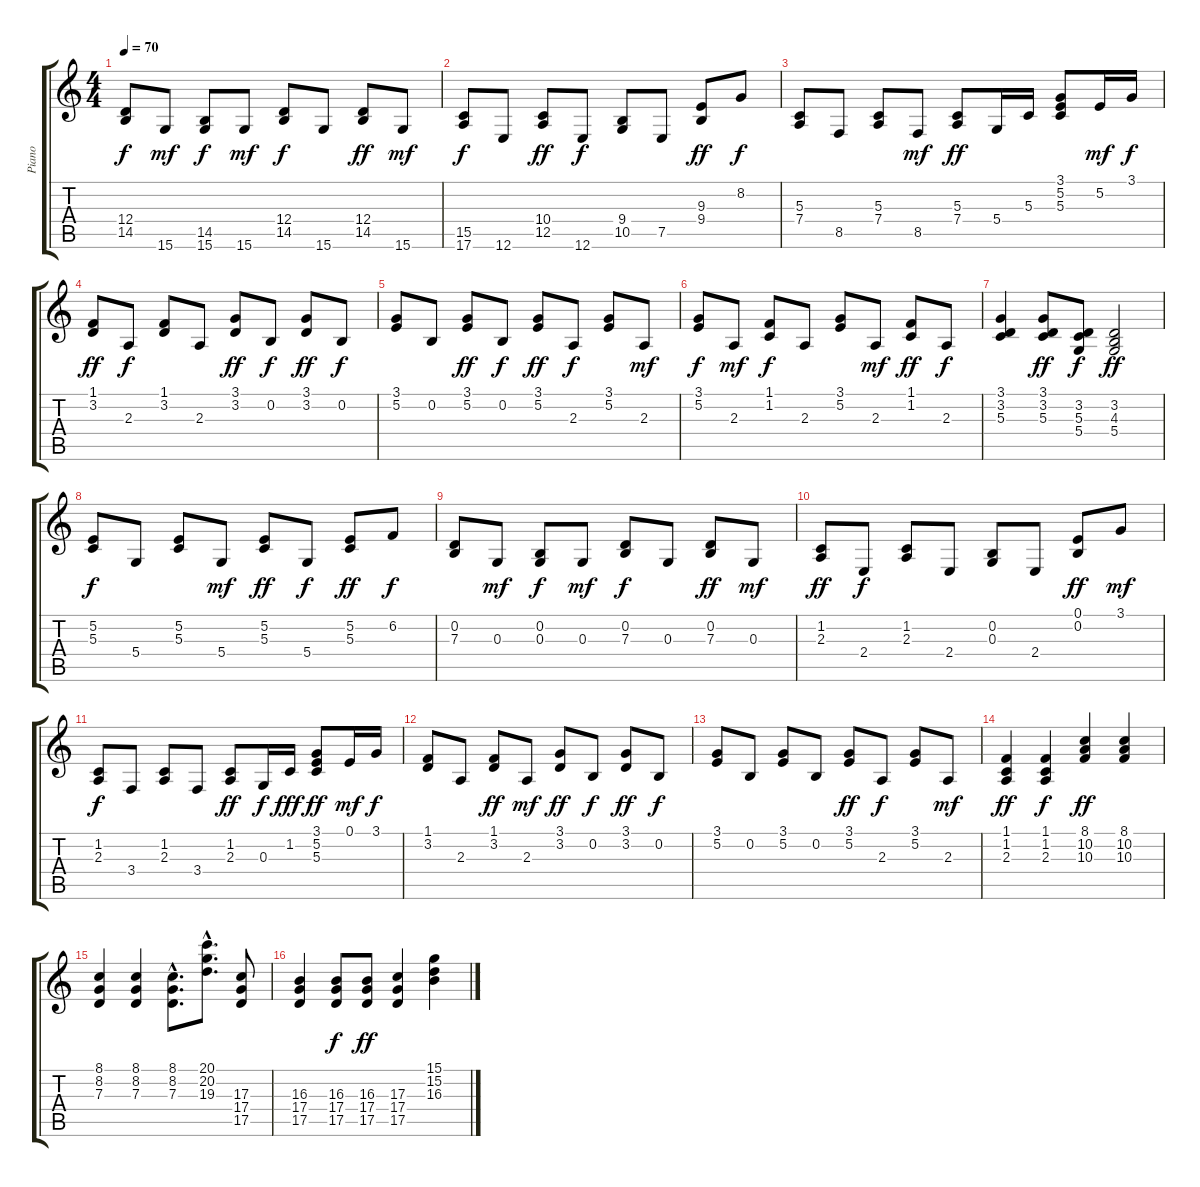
\track ("Piano" "Piano") {instrument brightacousticpiano}
\staff {score tabs}
\tuning (E4 B3 G3 D3 A2 E2) {hide}
\ts (4 4)
\tempo 70
\clef g2
\ks c
(12.4 14.5).8{dy f} 15.6.8{dy mf} (14.5 15.6).8{dy f} 15.6.8{dy mf} (12.4 14.5).8{dy f} 15.6.8 (12.4 14.5).8{dy ff} 15.6.8{dy mf} |
(15.5 17.6).8{dy f} 12.6.8 (10.4 12.5).8{dy ff} 12.6.8{dy f} (9.4 10.5).8 7.5.8 (9.3 9.4).8{dy ff} 8.2.8{dy f} |
(5.3 7.4).8 8.5.8 (5.3 7.4).8 8.5.8{dy mf} (5.3 7.4).8{dy ff} 5.4.16 5.3.16 (3.1 5.2 5.3).8 5.2.16{dy mf} 3.1.16{dy f} |
(1.1 3.2).8{dy ff} 2.3.8{dy f} (1.1 3.2).8 2.3.8 (3.1 3.2).8{dy ff} 0.2.8{dy f} (3.1 3.2).8{dy ff} 0.2.8{dy f} |
(3.1 5.2).8 0.2.8 (3.1 5.2).8{dy ff} 0.2.8{dy f} (3.1 5.2).8{dy ff} 2.3.8{dy f} (3.1 5.2).8 2.3.8{dy mf} |
(3.1 5.2).8{dy f} 2.3.8{dy mf} (1.1 1.2).8{dy f} 2.3.8 (3.1 5.2).8 2.3.8{dy mf} (1.1 1.2).8{dy ff} 2.3.8{dy f} |
(3.1 3.2 5.3).4 (3.1 3.2 5.3).8{dy ff} (3.2 5.3 5.4).8{dy f} (3.2 4.3 5.4).2{dy ff} |
(5.2 5.3).8{dy f} 5.4.8 (5.2 5.3).8 5.4.8{dy mf} (5.2 5.3).8{dy ff} 5.4.8{dy f} (5.2 5.3).8{dy ff} 6.2.8{dy f} |
(0.2 7.3).8 0.3.8{dy mf} (0.2 0.3).8{dy f} 0.3.8{dy mf} (0.2 7.3).8{dy f} 0.3.8 (0.2 7.3).8{dy ff} 0.3.8{dy mf} |
(1.2 2.3).8{dy ff} 2.4.8{dy f} (1.2 2.3).8 2.4.8 (0.2 0.3).8 2.4.8 (0.1 0.2).8{dy ff} 3.1.8{dy mf} |
(1.2 2.3).8{dy f} 3.4.8 (1.2 2.3).8 3.4.8 (1.2 2.3).8{dy ff} 0.3.16{dy f} 1.2.16{dy fff} (3.1 5.2 5.3).8{dy ff} 0.1.16{dy mf} 3.1.16{dy f} |
(1.1 3.2).8 2.3.8 (1.1 3.2).8{dy ff} 2.3.8{dy mf} (3.1 3.2).8{dy ff} 0.2.8{dy f} (3.1 3.2).8{dy ff} 0.2.8{dy f} |
(3.1 5.2).8 0.2.8 (3.1 5.2).8 0.2.8 (3.1 5.2).8{dy ff} 2.3.8{dy f} (3.1 5.2).8 2.3.8{dy mf} |
(1.1 1.2 2.3).4{dy ff} (1.1 1.2 2.3).4{dy f} (8.1 10.2 10.3).4{dy ff} (8.1 10.2 10.3).4 |
(8.1 8.2 7.3).4 (8.1 8.2 7.3).4 (8.1{hac} 8.2{hac} 7.3{hac}).8{d} (20.1{hac} 20.2{hac} 19.3{hac}).8{d} (17.3 17.4 17.5).8 |
(16.3 17.4 17.5).4 (16.3 17.4 17.5).8{dy f} (16.3 17.4 17.5).8{dy ff} (17.3 17.4 17.5).4 (15.1 15.2 16.3).4
